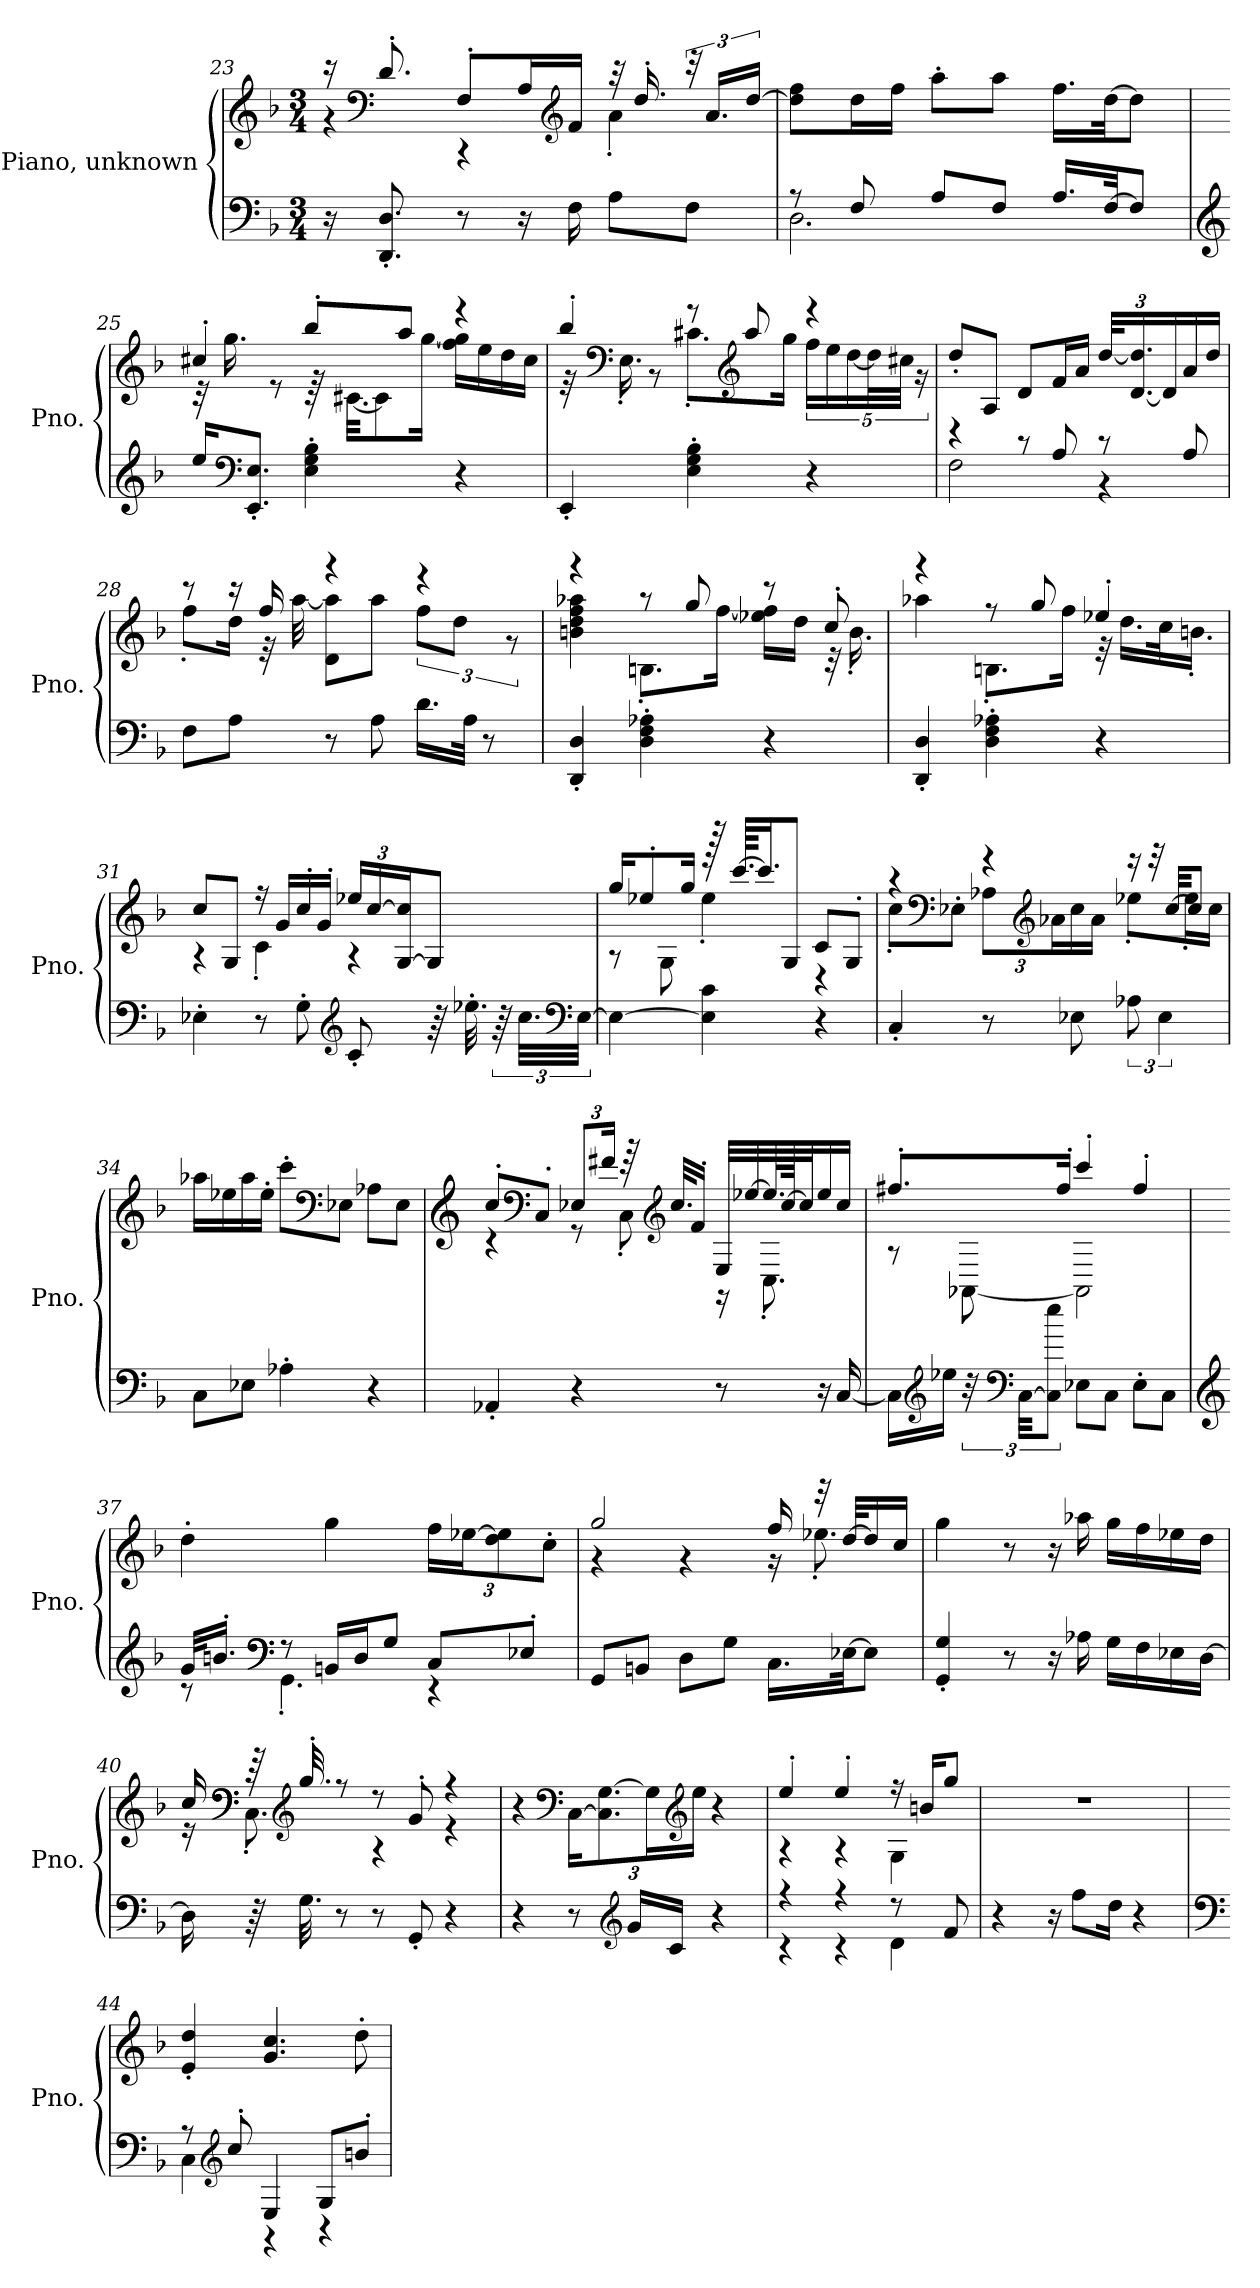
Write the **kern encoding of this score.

**kern	**kern
*part1	*part1
*staff2	*staff1
*I"Piano, unknown	*
*I'Pno.	*
*clefF4	*clefG2
*k[b-]	*k[b-]
*M3/4	*M3/4
=23	=23
*	*^
16r	16r	4r
*	*clefF4	*
8.DD/' 8.D/'	8.d'/	.
8r	8F'/L	4r
16r	16A/L	.
*	*clefG2	*
16F\	16f/JJ	.
8A\L	32r	4a'\
.	16.dd'/	.
8F\J	48r	.
.	24.a/LL	.
.	[24dd/JJ	.
*	*v	*v
!!LO:LB:g=z
=24	=24
*^	*
8r	2.D\	8dd\] 8ff\L
8F/	.	16dd\L
.	.	16ff\JJ
8A/L	.	8aa'\L
8F/J	.	8aa\J
16.A/LL	.	16.ff\LL
[32F/JK	.	[32dd\JK
8F/J]	.	8dd\J]
*v	*v	*
=25	=25
*clefG2	*
*	*^
16ee/KL	4cc#X'/	32r
.	.	16.gg\
*clefF4	*	*
8.EE/' 8.E/'J	.	.
.	.	8r
4E\' 4G\' 4B-\'	8bb-'/L	64r
.	.	[32.c#X\KKL
.	.	8c#\]
.	8aa/J	.
.	.	[16gg\Jk
4r	4r	16ff\ 16gg\]LL
.	.	16ee\
.	.	16dd\
.	.	16cc#\JJ
!!LO:LB:g=z	!!
=26	=26	=26
4EE'/	4bb-'/	32r
*	*clefF4	*
.	.	16.E'\
.	.	8r
4E\' 4G\' 4B-\'	8r	8.c#X'\L
*	*clefG2	*
.	8aa/	.
.	.	16gg\Jk
4r	4r	20ff\LL
.	.	20ee\
.	.	[20dd\
.	.	40dd\L]
.	.	40cc#X\JJJ
.	.	20r
*	*v	*v
=27	=27
*^	*
4r	2F\	8dd'/L
.	.	8A/J
8r	.	8d/L
8A/	.	16f/L
.	.	16a/JJ
*	*	*Xbrackettup
8r	4r	[48dd/KLL
.	.	[24.d/ 24.dd/]
.	.	24d/]
8A/	.	16a/
.	.	16dd/JJ
*v	*v	*
=28	=28
*	*^
8F\L	8r	8ff'\L
8A\J	16r	16dd\Jk
.	16ff/	32r
.	.	[32aa\
8r	4r	8d\ 8aa\]L
8A\	.	8aa\J
*	*	*brackettup
16.d\LL	4r	12ff\L
.	.	12dd\J
32A\JJk	.	.
8r	.	.
.	.	12r
!!LO:PB:g=z	!!
=29	=29	=29
4DD/' 4D/'	4r	4bn\ 4dd\ 4ff\ 4aa-X\
4D\' 4F\' 4A-X\'	8r	8.Bn'\L
.	8gg/	.
.	.	[16ff\Jk
4r	8r	16ee-X\ 16ff\]LL
.	.	16dd\JJ
.	8cc'/	32r
.	.	16.b'\
=30	=30	=30
4DD/' 4D/'	4r	4aa-X\
4D\' 4F\' 4A-X\'	8r	8.Bn'\L
.	8gg/	.
.	.	16ff\Jk
4r	4ee-X'/	32r
.	.	16.dd\LL
.	.	32cc\K
.	.	16.bn'\JJ
!!LO:LB:g=z	!!
=31	=31	=31
4E-X'\	8cc/L	4r
.	8G/J	.
8r	16r	4c'\
.	16g/LL	.
8G'\	16cc'/	.
.	16g'/JJ	.
*clefG2	*	*
*	*Xbrackettup	*
8c'/	24ee-X/LL	4r
.	[24cc/	.
.	[24G/ 24cc/]J	.
64r	8G/J]	.
32.ee-X'\	.	.
96r	.	.
48.cc\LLL	.	.
*clefF4	*	*
[48E-\JJJ	.	.
=32	=32	=32
4E-\_	16gg/KL	8r
.	8ee-X'/	.
.	.	8G\
.	16gg/Jk	.
4E-\] 4c\	128r	4ee-'\
.	[64.ccc/KKLL	.
.	16.ccc/J]	.
.	8G/J	.
4r	8c/L	4r
.	8G'/J	.
!!LO:LB:g=z	!!
=33	=33	=33
4C'/	4r	8cc'\L
*	*clefF4	*
.	.	8E-X'\J
8r	4r	12A-X\L
*	*clefG2	*
.	.	24a-X\L
8E-X\	.	16cc\
.	.	16a-\JJ
12A-X\	16r	8ee-X'\L
.	32r	.
6E-\	.	.
.	[32cc/KKL	.
.	8cc/J]	16ee-'\L
.	.	16cc\JJ
*	*v	*v
=34	=34
8C\L	16aa-X\LL
.	16ee-X\
8E-X\J	16aa-\
.	16ee-'\JJ
4A-X'\	8ccc'\L
*	*clefF4
.	8E-X\J
4r	8A-X\L
.	8E-\J
!!LO:LB:g=z
=35	=35
*	*clefG2
*	*^
4AA-X'/	8cc'/L	4r
*	*clefF4	*
.	8C'/J	.
4r	12E-X/L	8r
.	24f#X/Jk	.
.	64r	8C'\
*	*clefG2	*
.	32.cc/KLL	.
.	16f#'/JJ	.
8r	32E-/LLL	16r
.	[32ee-X/	.
.	64.ee-/L]	8.C'\
.	[128cc/JK	.
.	32cc/J]	.
16r	16ee-/	.
[16C/	16cc/JJ	.
=36	=36	=36
16C\LL]	8.ff#X'/L	8r
*clefG2	*	*
16ee-X\JJ	.	.
48r	.	[8AA-X\
*clefF4	*	*
[48C\KKL	.	.
12C\] 12ee-\J	.	.
.	16ff#'/Jk	.
8E-X\L	4ccc'/	2AA-\]
8C\J	.	.
8E-'\L	4ff#'/	.
8C\J	.	.
*	*v	*v
!!LO:LB:g=z
=37	=37
*clefG2	*
*^	*
32g/KLL	8r	4dd'\
16.bn'/JJ	.	.
*clefF4	*	*
8r	4.GG'\	.
16BBn/LL	.	4gg\
16D/J	.	.
8G/J	.	.
8C/L	4r	24ff\LL
.	.	[24ee-X\J
.	.	12dd\ 12ee-\]
8E-X'/J	.	.
.	.	12cc'\J
*v	*v	*
=38	=38
*	*^
8GG/L	2gg/	4r
8BBn/J	.	.
8D\L	.	4r
8G\J	.	.
16.C\LL	16ff/	16r
.	32r	8.ee-X'\
[32E-X\JK	[32dd/KLL	.
8E-\J]	16dd/]	.
.	16cc/JJ	.
*	*v	*v
=39	=39
4GG/' 4G/'	4gg\
8r	8r
16r	16r
16A-X\	16aa-X\
16G\LL	16gg\LL
16F\	16ff\
16E-X\	16ee-X\
[16D\JJ	16dd\JJ
!!LO:LB:g=z
=40	=40
*	*^
16D\]	16cc/	16r
*	*clefF4	*
64r	64r	8.C'\
*	*clefG2	*
32.G\	32.gg'/	.
8r	8r	.
8r	8r	4r
8GG'/	8g'/	.
4r	4r	4r
*	*v	*v
=41	=41
4r	4r
*	*clefF4
8r	[24C\KL
.	12.C\] [12.G\
*clefG2	*
16g/LL	.
.	24G\L]
16c/JJ	.
*	*clefG2
.	24ee\JJ
4r	4r
=42	=42
*^	*^
4r	4r	4ee'/	4r
4r	4r	4ee'/	4r
8r	4d\	16r	4G\
.	.	16bn/KL	.
8f/	.	8gg/J	.
*v	*v	*	*
*	*v	*v
=43	=43
4r	2.r
16r	.
8ff\L	.
16dd\Jk	.
4r	.
!!LO:PB:g=z
=44	=44
*clefF4	*
*^	*
8r	4C\	4e/' 4dd/'
*clefG2	*	*
8cc'/	.	.
4E/	4r	4.g/ 4.cc/
8G/L	4r	.
8bn'/J	.	8dd'\
*v	*v	*
=	=
*-	*-
